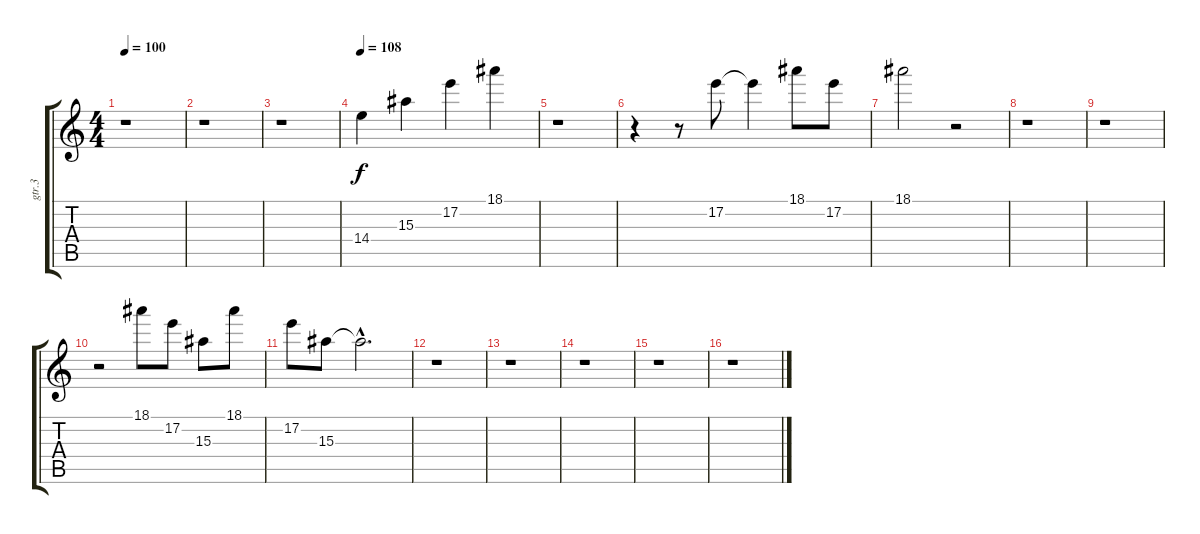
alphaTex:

\track ("gtr.3" "gtr.3") {instrument overdrivenguitar}
\staff {score tabs}
\tuning (E4 B3 G3 D3 A2 E2) {hide}
\ts (4 4)
\tempo 100
\clef g2
\ks c
r.1{dy f} |
r.1 |
r.1 |
\tempo 108
14.4.4{instrument electricguitarjazz} 15.3.4 17.2.4 18.1.4 |
r.1 |
r.4 r.8 17.2.8 17.2{t}.4 18.1.8 17.2.8 |
18.1.2 r.2 |
r.1 |
r.1 |
r.2 18.1.8 17.2.8 15.3.8 18.1.8 |
17.2.8 15.3.8 15.3{hac t}.2{d} |
r.1 |
r.1 |
r.1 |
r.1 |
r.1
